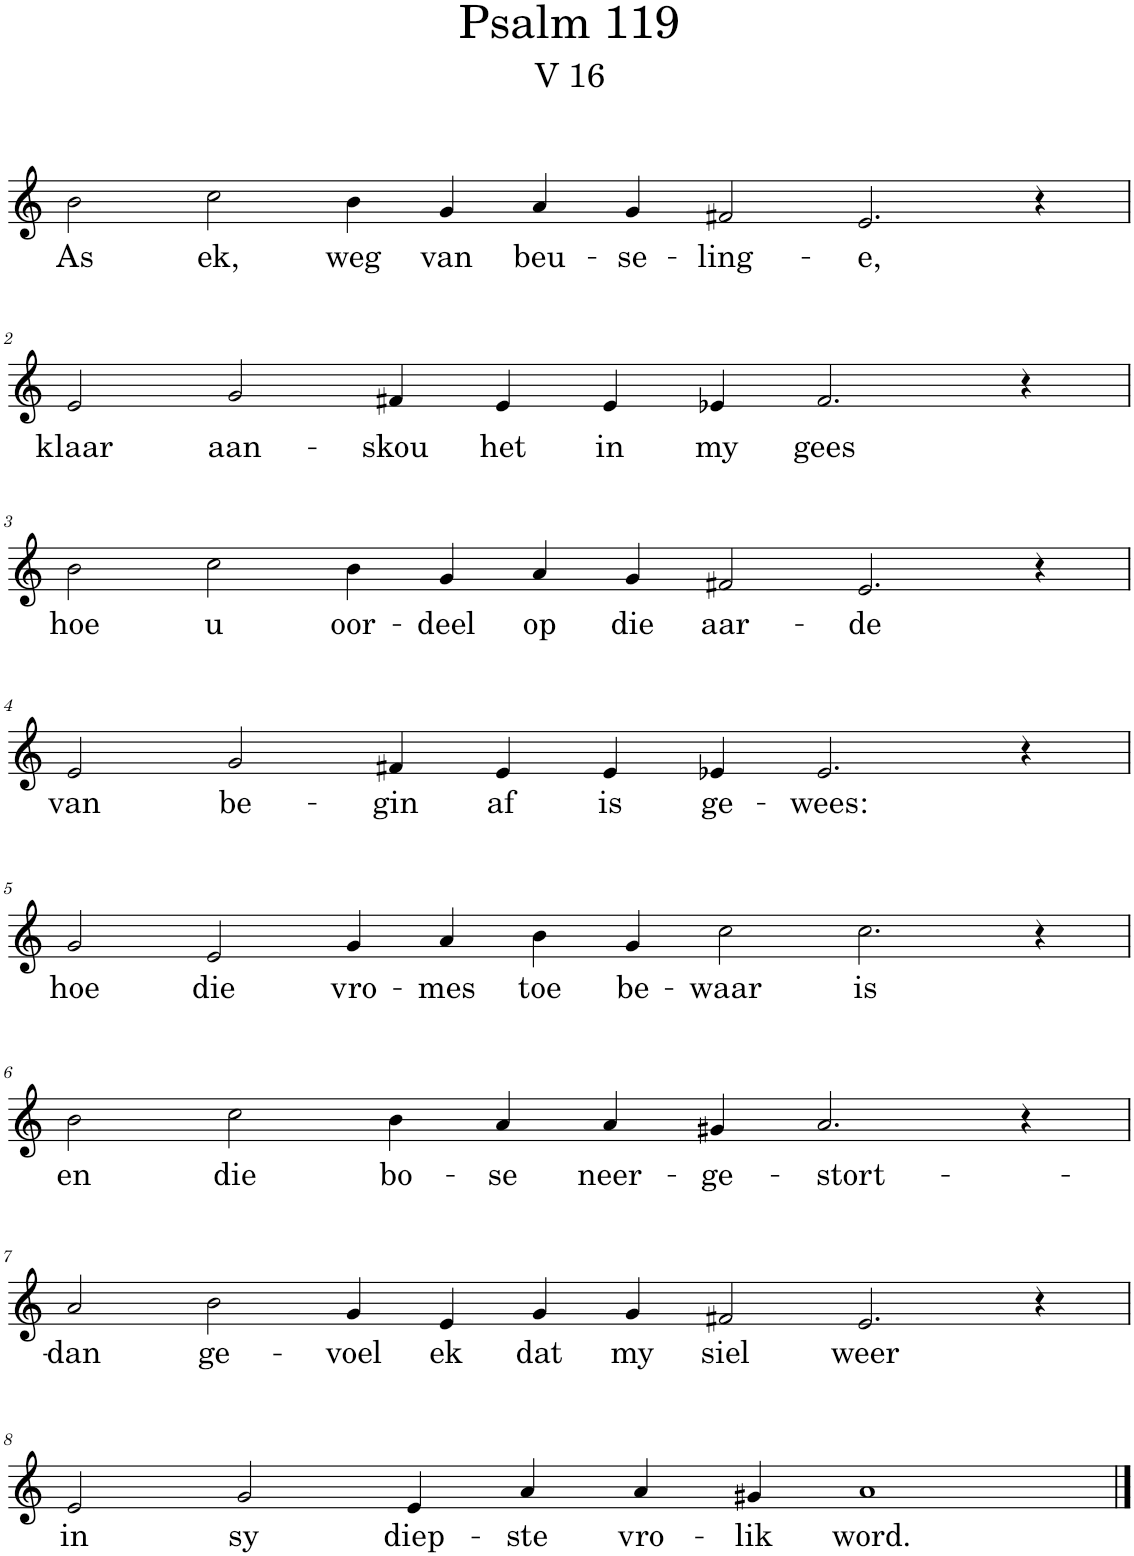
**kern	**text
*part1	*part1
*staff1	*staff1
*I"Pipe Organ	*
*I'Org.	*
*clefG2	*
*k[]	*
*M14/4	*
=1	=1
!	!LO:LY:b
2b\	As
!	!LO:LY:b
2cc\	ek,
!	!LO:LY:b
4b\	weg
!	!LO:LY:b
4g/	van
!	!LO:LY:b
4a/	beu-
!	!LO:LY:b
4g/	-se-
!	!LO:LY:b
2f#X/	-ling-
!	!LO:LY:b
2.e/	-e,
4r	.
!!LO:LB:g=z
=2	=2
*M12/4	*
!	!LO:LY:b
2e/	klaar
!	!LO:LY:b
2g/	aan-
!	!LO:LY:b
4f#X/	-skou
!	!LO:LY:b
4e/	het
!	!LO:LY:b
4e/	in
!	!LO:LY:b
4e-X/	my
!	!LO:LY:b
2.f#/	gees
4r	.
!!LO:LB:g=z
=3	=3
*M14/4	*
!	!LO:LY:b
2b\	hoe
!	!LO:LY:b
2cc\	u
!	!LO:LY:b
4b\	oor-
!	!LO:LY:b
4g/	-deel
!	!LO:LY:b
4a/	op
!	!LO:LY:b
4g/	die
!	!LO:LY:b
2f#X/	aar-
!	!LO:LY:b
2.e/	-de
4r	.
!!LO:LB:g=z
=4	=4
*M12/4	*
!	!LO:LY:b
2e/	van
!	!LO:LY:b
2g/	be-
!	!LO:LY:b
4f#X/	-gin
!	!LO:LY:b
4e/	af
!	!LO:LY:b
4e/	is
!	!LO:LY:b
4e-X/	ge-
!	!LO:LY:b
2.e-/	-wees:
4r	.
!!LO:LB:g=z
=5	=5
*M14/4	*
!	!LO:LY:b
2g/	hoe
!	!LO:LY:b
2e/	die
!	!LO:LY:b
4g/	vro-
!	!LO:LY:b
4a/	-mes
!	!LO:LY:b
4b\	toe
!	!LO:LY:b
4g/	be-
!	!LO:LY:b
2cc\	-waar
!	!LO:LY:b
2.cc\	is
4r	.
!!LO:LB:g=z
=6	=6
*M12/4	*
!	!LO:LY:b
2b\	en
!	!LO:LY:b
2cc\	die
!	!LO:LY:b
4b\	bo-
!	!LO:LY:b
4a/	-se
!	!LO:LY:b
4a/	neer-
!	!LO:LY:b
4g#X/	-ge-
!	!LO:LY:b
2.a/	-stort-
4r	.
!!LO:LB:g=z
=7	=7
*M14/4	*
!	!LO:LY:b
2a/	-dan
!	!LO:LY:b
2b\	ge-
!	!LO:LY:b
4g/	-voel
!	!LO:LY:b
4e/	ek
!	!LO:LY:b
4g/	dat
!	!LO:LY:b
4g/	my
!	!LO:LY:b
2f#X/	siel
!	!LO:LY:b
2.e/	weer
4r	.
!!LO:LB:g=z
=8	=8
!	!LO:LY:b
2e/	in
!	!LO:LY:b
2g/	sy
!	!LO:LY:b
4e/	diep-
!	!LO:LY:b
4a/	-ste
!	!LO:LY:b
4a/	vro-
!	!LO:LY:b
4g#X/	-lik
!	!LO:LY:b
1a	word.
==	==
*-	*-
